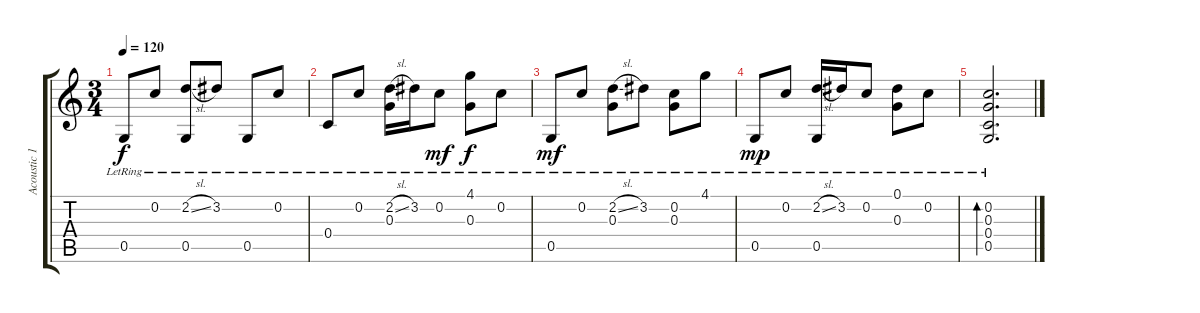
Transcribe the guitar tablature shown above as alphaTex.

\track ("Acoustic 1" "Acoustic 1") {instrument acousticguitarsteel}
\staff {score tabs}
\tuning (Eb4 C4 G3 C3 G2 C2) {hide}
\ts (3 4)
\tempo 120
\clef g2
\ks c
0.5{lr}.8{dy f} 0.2{lr}.8 (2.2{sl lr} 0.5{lr}).8 3.2{lr}.8 0.5{lr}.8 0.2{lr}.8 |
0.4{lr}.8 0.2{lr}.8 (2.2{sl lr} 0.3{lr}).16 3.2{lr}.16 0.2{lr}.8{dy mf} (4.1{lr} 0.3{lr}).8{dy f} 0.2{lr}.8 |
0.5{lr}.8{dy mf} 0.2{lr}.8 (2.2{sl lr} 0.3{lr}).8 3.2{lr}.8 (0.2{lr} 0.3{lr}).8 4.1{lr}.8 |
0.5{lr}.8{dy mp} 0.2{lr}.8 (2.2{sl lr} 0.5{lr}).16 3.2{lr}.16 0.2{lr}.8 (0.1{lr} 0.3{lr}).8 0.2{lr}.8 |
(0.2{lr} 0.3{lr} 0.4{lr} 0.5{lr}).2{d bd 480}
